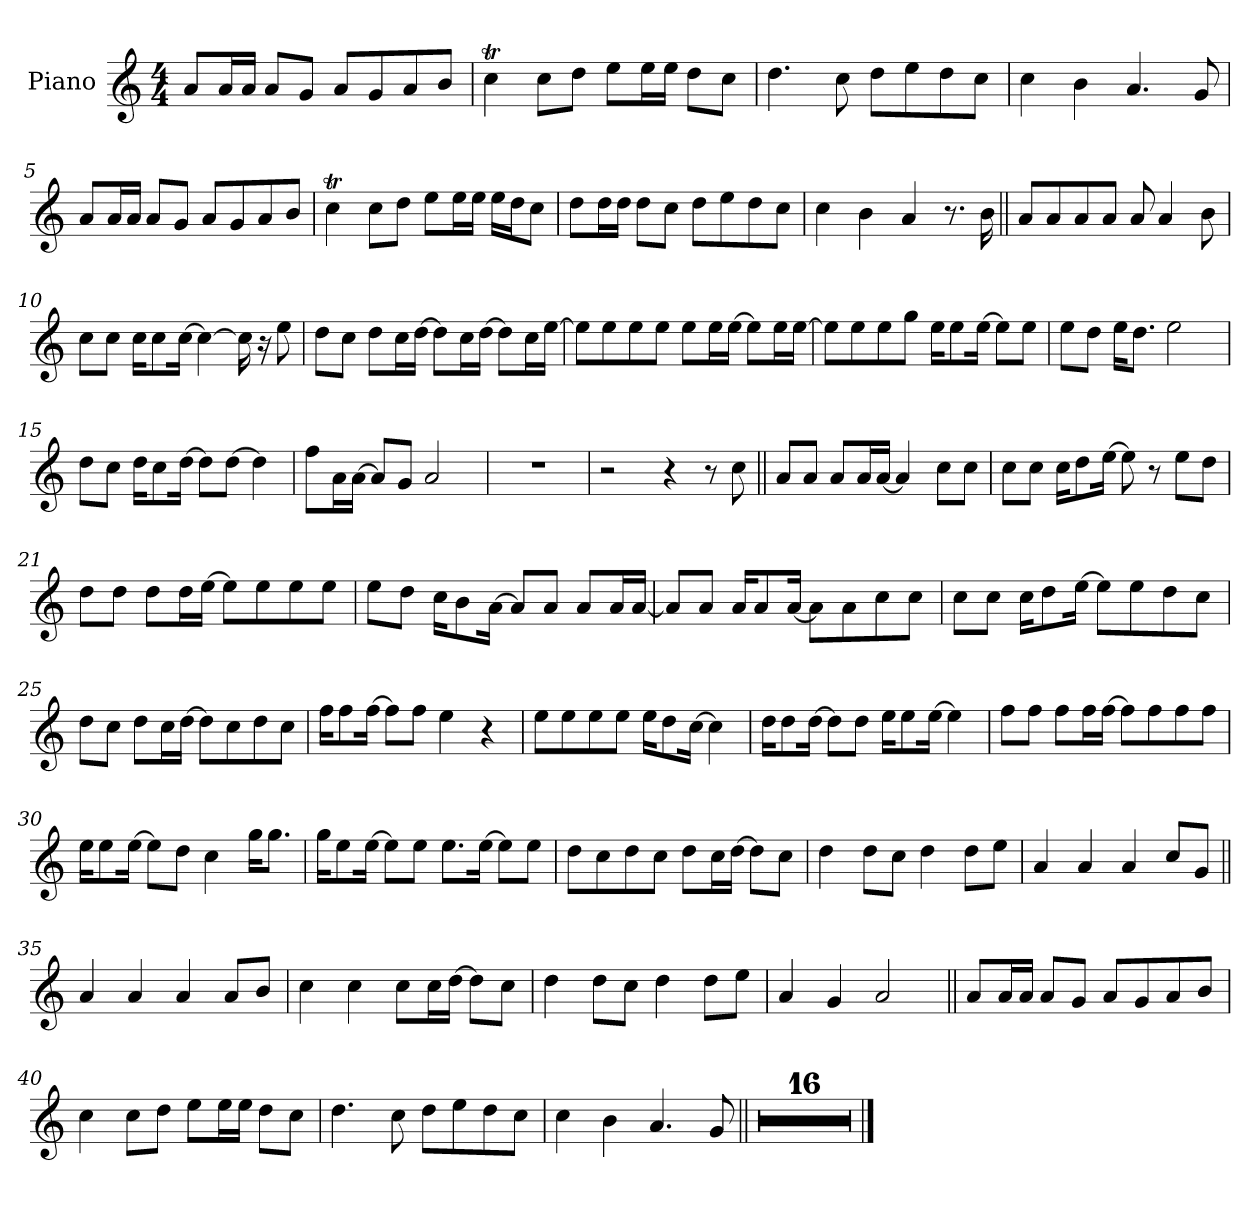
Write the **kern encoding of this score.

**kern
*part1
*staff1
*I"Piano
*I'Pno.
*clefG2
*k[]
*M4/4
*MM110
=1
8a!L
16a!L
16a!JJ
8a!L
8g!J
8a!L
8g!
8a!
8b!J
=2
4ccT!
8cc!L
8dd!J
8ee!L
16ee!L
16ee!JJ
8dd!L
8cc!J
=3
4.dd!
8cc!
8dd!L
8ee!
8dd!
8cc!J
=4
4cc!
4b!
4.a!
8g!
=5
8a!L
16a!L
16a!JJ
8a!L
8g!J
8a!L
8g!
8a!
8b!J
=6
4ccT!
8cc!L
8dd!J
8ee!L
16ee!L
16ee!JJ
16ee!LL
16dd!J
8cc!J
=7
8dd!L
16dd!L
16dd!JJ
8dd!L
8cc!J
8dd!L
8ee!
8dd!
8cc!J
=8
4cc!
4b!
4a!
8.r
16b
=9||
8aL
8a
8a
8aJ
8a
4a
8b
=10
8ccL
8ccJ
16ccKL
8cc
[16ccJk
4cc_
16cc]
16r
8ee
=11
8ddL
8ccJ
8ddL
16ccL
[16ddJJ
8ddL]
16ccL
[16ddJJ
8ddL]
16ccL
[16eeJJ
=12
8eeL]
8ee
8ee
8eeJ
8eeL
16eeL
[16eeJJ
8eeL]
16eeL
[16eeJJ
=13
8eeL]
8ee
8ee
8ggJ
16eeKL
8ee
[16eeJk
8eeL]
8eeJ
=14
8eeL
8ddJ
16eeKL
8.ddJ
2ee
=15
8ddL
8ccJ
16ddKL
8cc
[16ddJk
8ddL]
[8ddJ
4dd]
=16
8ffL
16aL
[16aJJ
8aL]
8gJ
2a
=17
1r
=18
2r
4r
8r
8cc
=19||
8aL
8aJ
8aL
16aL
[16aJJ
4a]
8ccL
8ccJ
=20
8ccL
8ccJ
16ccKL
8dd
[16eeJk
8ee]
8r
8eeL
8ddJ
=21
8ddL
8ddJ
8ddL
16ddL
[16eeJJ
8eeL]
8ee
8ee
8eeJ
=22
8eeL
8ddJ
16ccKL
8b
[16aJk
8aL]
8aJ
8aL
16aL
[16aJJ
=23
8aL]
8aJ
16aKL
8a
[16aJk
8aL]
8a
8cc
8ccJ
=24
8ccL
8ccJ
16ccKL
8dd
[16eeJk
8eeL]
8ee
8dd
8ccJ
=25
8ddL
8ccJ
8ddL
16ccL
[16ddJJ
8ddL]
8cc
8dd
8ccJ
=26
16ffKL
8ff
[16ffJk
8ffL]
8ffJ
4ee
4r
=27
8eeL
8ee
8ee
8eeJ
16eeKL
8dd
[16ccJk
4cc]
=28
16ddKL
8dd
[16ddJk
8ddL]
8ddJ
16eeKL
8ee
[16eeJk
4ee]
=29
8ffL
8ffJ
8ffL
16ffL
[16ffJJ
8ffL]
8ff
8ff
8ffJ
=30
16eeKL
8ee
[16eeJk
8eeL]
8ddJ
4cc
16ggKL
8.ggJ
=31
16ggKL
8ee
[16eeJk
8eeL]
8eeJ
8.eeL
[16eeJk
8eeL]
8eeJ
=32
8ddL
8cc
8dd
8ccJ
8ddL
16ccL
[16ddJJ
8ddL]
8ccJ
=33
4dd
8ddL
8ccJ
4dd
8ddL
8eeJ
=34
4a
4a
4a
8ccL
8gJ
=35||
4a
4a
4a
8aL
8bJ
=36
4cc
4cc
8ccL
16ccL
[16ddJJ
8ddL]
8ccJ
=37
4dd
8ddL
8ccJ
4dd
8ddL
8eeJ
=38
4a
4g
2a
=39||
8a!L
16a!L
16a!JJ
8a!L
8g!J
8a!L
8g!
8a!
8b!J
=40
4cc!
8cc!L
8dd!J
8ee!L
16ee!L
16ee!JJ
8dd!L
8cc!J
=41
4.dd!
8cc!
8dd!L
8ee!
8dd!
8cc!J
=42
4cc!
4b!
4.a!
8g!
=43||
1r
=44
1r
=45
1r
=46
1r
=47
1r
=48
1r
=49
1r
=50
1r
=51
1r
=52
1r
=53
1r
=54
1r
=55
1r
=56
1r
=57
1r
=58
1r
==
*-
